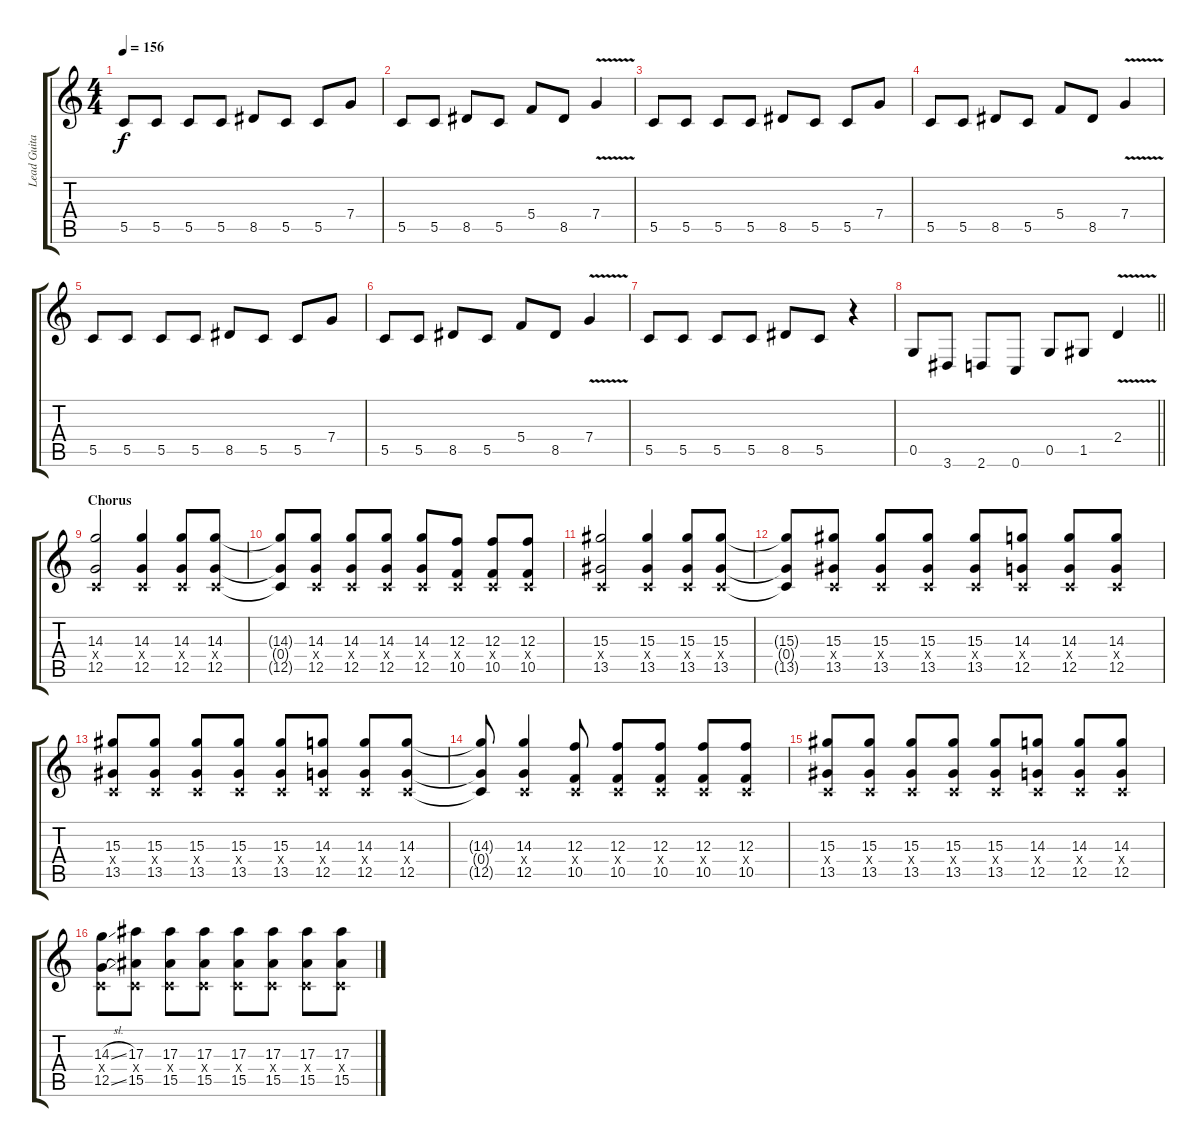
\track ("Lead Guitar" "Lead Guita") {instrument distortionguitar}
\staff {score tabs}
\tuning (D4 A3 F3 C3 G2 C2) {hide}
\ts (4 4)
\tempo 156
\clef g2
\ks c
5.5.8{dy f} 5.5.8 5.5.8 5.5.8 8.5.8 5.5.8 5.5.8 7.4.8 |
5.5.8 5.5.8 8.5.8 5.5.8 5.4.8 8.5.8 7.4{v}.4 |
5.5.8 5.5.8 5.5.8 5.5.8 8.5.8 5.5.8 5.5.8 7.4.8 |
5.5.8 5.5.8 8.5.8 5.5.8 5.4.8 8.5.8 7.4{v}.4 |
5.5.8 5.5.8 5.5.8 5.5.8 8.5.8 5.5.8 5.5.8 7.4.8 |
5.5.8 5.5.8 8.5.8 5.5.8 5.4.8 8.5.8 7.4{v}.4 |
5.5.8 5.5.8 5.5.8 5.5.8 8.5.8 5.5.8 r.4 |
\barLineRight lightlight
0.5.8 3.6.8 2.6.8 0.6.8 0.5.8 1.5.8 2.4{v}.4 |
\section ("" "Chorus")
(14.3 0.4{x} 12.5).2 (14.3 0.4{x} 12.5).4 (14.3 0.4{x} 12.5).8 (14.3 0.4{x} 12.5).8 |
(14.3{t} 0.4{t} 12.5{t}).8 (14.3 0.4{x} 12.5).8 (14.3 0.4{x} 12.5).8 (14.3 0.4{x} 12.5).8 (14.3 0.4{x} 12.5).8 (12.3 0.4{x} 10.5).8 (12.3 0.4{x} 10.5).8 (12.3 0.4{x} 10.5).8 |
(15.3 0.4{x} 13.5).2 (15.3 0.4{x} 13.5).4 (15.3 0.4{x} 13.5).8 (15.3 0.4{x} 13.5).8 |
(15.3{t} 0.4{t} 13.5{t}).8 (15.3 0.4{x} 13.5).8 (15.3 0.4{x} 13.5).8 (15.3 0.4{x} 13.5).8 (15.3 0.4{x} 13.5).8 (14.3 0.4{x} 12.5).8 (14.3 0.4{x} 12.5).8 (14.3 0.4{x} 12.5).8 |
(15.3 0.4{x} 13.5).8 (15.3 0.4{x} 13.5).8 (15.3 0.4{x} 13.5).8 (15.3 0.4{x} 13.5).8 (15.3 0.4{x} 13.5).8 (14.3 0.4{x} 12.5).8 (14.3 0.4{x} 12.5).8 (14.3 0.4{x} 12.5).8 |
(14.3{t} 0.4{t} 12.5{t}).8 (14.3 0.4{x} 12.5).4 (12.3 0.4{x} 10.5).8 (12.3 0.4{x} 10.5).8 (12.3 0.4{x} 10.5).8 (12.3 0.4{x} 10.5).8 (12.3 0.4{x} 10.5).8 |
(15.3 0.4{x} 13.5).8 (15.3 0.4{x} 13.5).8 (15.3 0.4{x} 13.5).8 (15.3 0.4{x} 13.5).8 (15.3 0.4{x} 13.5).8 (14.3 0.4{x} 12.5).8 (14.3 0.4{x} 12.5).8 (14.3 0.4{x} 12.5).8 |
(14.3{sl} 0.4{x} 12.5{sl}).8 (17.3 0.4{x} 15.5).8 (17.3 0.4{x} 15.5).8 (17.3 0.4{x} 15.5).8 (17.3 0.4{x} 15.5).8 (17.3 0.4{x} 15.5).8 (17.3 0.4{x} 15.5).8 (17.3 0.4{x} 15.5).8
